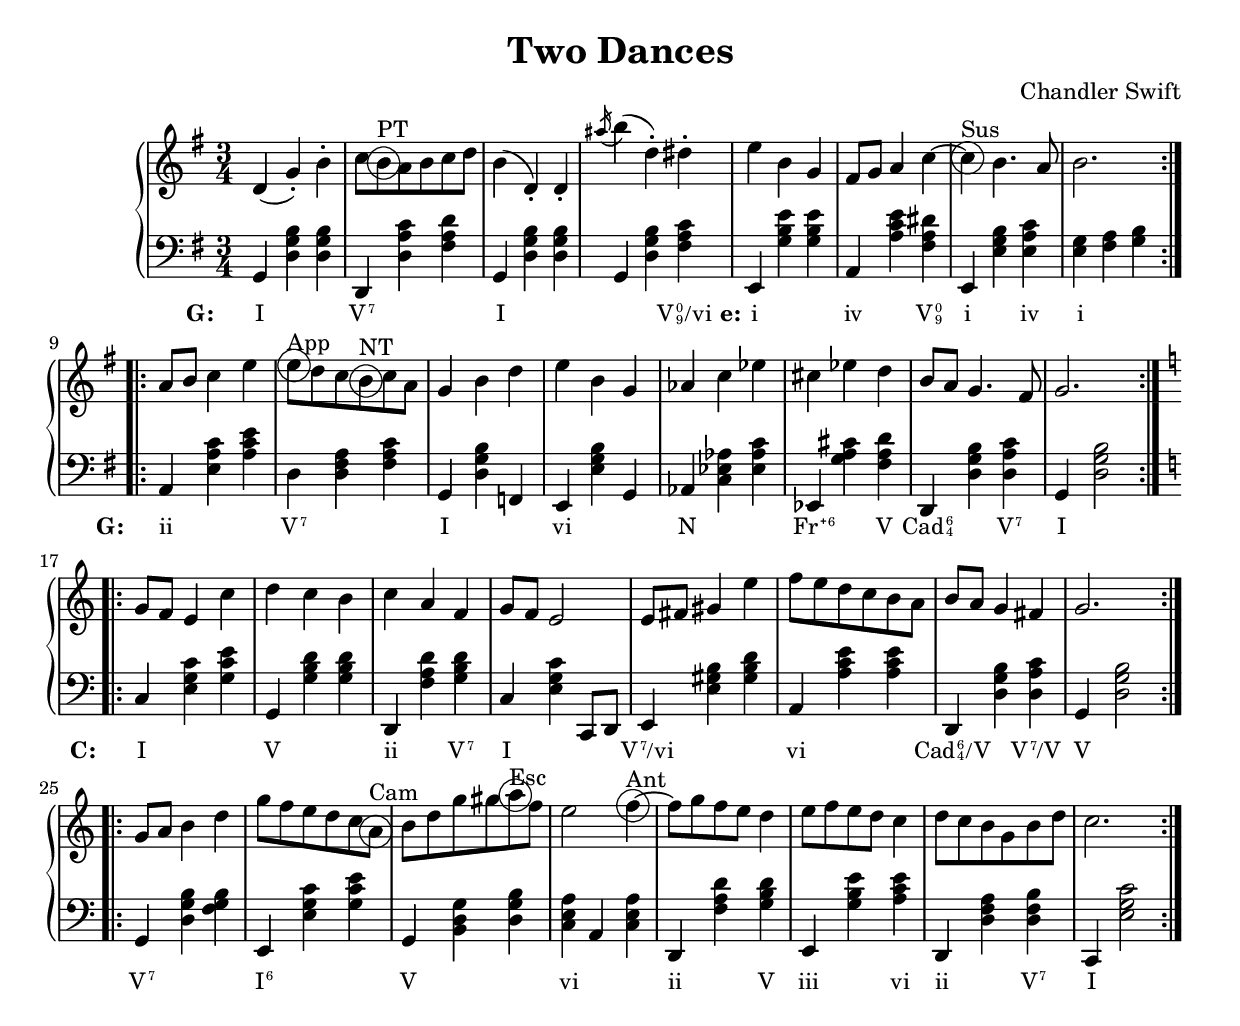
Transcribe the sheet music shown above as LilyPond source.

\version "2.18.2"
\language "english"

%% http://lsr.di.unimi.it/LSR/Item?id=710
%% see also http://lilypond.org/doc/v2.18/Documentation/notation/formatting-text

%%%%%%%%%%%%%%%%%%%%%%%%%%%%%%%%%%%%%%%%%%%%%%%%%%%%%%%%%%%%%%%%%%%%%%%%%%%%%%%%
%% A function to create Roman numerals for harmonic analysis.
%%
%% Syntax: \markup \rN { ...list of symbols... }
%%
%% List symbols in this order (as needed): Roman numeral, quality, top number of
%% inversion symbol, bottom number, "/" (if secondary function), Roman numeral.
%%
%% "bVII" creates flat VII; "svi" creates sharp vi; "Ab" creates A-flat; "As" A-sharp
%%
%% Qualities: use "o" for diminished, "h" for half-diminished,
%% "+" for augmented, "b" for flat.  Use any combination of "M" and "m":
%% M, m, MM7, Mm, mm, Mmm9, etc. Added-note chords: add, add6, etc.
%%%%%%%%%%%%%%%%%%%%%%%%%%%%%%%%%%%%%%%%%%%%%%%%%%%%%%%%%%%%%%%%%%%%%%%%%%%%%%%%

#(define rN-size -1) %% change to vary size of numerals

#(define scaling (magstep rN-size))

%%% change constant to adjust distance between characters
#(define X-separation (* scaling 0.2)) 

%%% symmetrical distance between inversion figures and midline
#(define inversion-Y-separation (* scaling 0.1)) 

#(define dim
   (markup
    #:override `(thickness . ,scaling)
    #:draw-circle (* scaling 0.25) (* scaling 0.1) #f))

#(define half-dim
   (markup
    #:override `(thickness . ,scaling)
    #:combine
    (#:combine dim 
               #:draw-line `(,(* scaling -0.3) . ,(* scaling -0.3)))
    #:draw-line `(,(* scaling 0.3) . ,(* scaling 0.3))))

#(define augmented
   (markup
    #:override `(thickness . ,scaling)
    #:combine
    (#:combine #:draw-line `(,(* scaling -0.25) . 0) 
               #:draw-line `(0 . ,(* scaling -0.25)))
    (#:combine #:draw-line `(,(* scaling 0.25) . 0) 
               #:draw-line `(0 . ,(* scaling 0.25)))))

#(define (acc? str num) (string? number?)
   (eq? num (string-index str (char-set #\b #\s #\n)))) %% checks for accidental

#(define acc `((#\b . ,(markup #:flat))
               (#\s . ,(markup #:sharp))
               (#\n . ,(markup #:natural))))

#(define-markup-command (rN layout props symbols) (markup-list?)
   ;; isolate and normalize segment of list before slash (if any)
   (let* ((up-to-slash (car (split-list-by-separator symbols (lambda (x) (equal? x "/")))))
          (first-part (append up-to-slash (make-list (- 4 (length up-to-slash)) "")))
          (normalized
           (if (or (string-index (cadr first-part) (string->char-set "mMaAdD"))
                   (not (null? (lset-intersection equal? '("o" "h" "+" "b") (cdr first-part)))))
               first-part
               (list (car first-part) "" (cadr first-part) (caddr first-part))))
          (base (car normalized))
          (quality (cadr normalized))
          (quality-marker
           (cond ((equal? "o" quality) (markup #:raise (* 0.5 scaling) dim))
                 ((equal? "h" quality) (markup #:raise (* 0.5 scaling) half-dim))
                 ((equal? "+" quality) (markup #:raise (* 0.5 scaling) augmented))
                 ((equal? "b" quality) (markup #:raise (* 0.5 scaling) #:flat))
                 ((equal? "" quality) (markup #:null))
                 (else (markup quality))))
          (upper (caddr normalized))
          (lower (cadddr normalized))
          ;; isolate slash and what follows
          (second-part (if (member "/" symbols) (member "/" symbols) '("" "")))
          (rN-two (cadr second-part))
          (base-stencil
           (interpret-markup layout
                             (cons (list `(word-space . ,X-separation) `(font-size . ,rN-size)) props)
                             (markup base)))
          ;; calculate Y midpoint of base (for positioning quality and inversion)
          (vertical-offset (/ (interval-length (ly:stencil-extent base-stencil Y)) 2))
          (inversion-stencil
           (if (equal? lower "")
               (ly:stencil-translate-axis (interpret-markup layout
                                                            (cons (list `(word-space . ,X-separation)) props)
                                                            (markup #:fontsize (- rN-size 5) upper))
                                          inversion-Y-separation Y)

               (ly:stencil-aligned-to
                (ly:stencil-combine-at-edge
                 (interpret-markup layout
                                   (cons (list `(word-space . ,X-separation)) props)
                                   (markup #:fontsize (- rN-size 5) upper))
                 Y DOWN
                 (interpret-markup layout
                                   (cons (list `(word-space . ,X-separation)) props)
                                   (markup #:fontsize (- rN-size 5) lower))
                 (* 2 inversion-Y-separation))
                Y CENTER)))
          (quality-marker-stencil
           (ly:stencil-translate-axis (interpret-markup layout
                                                        (cons (list `(word-space . ,X-separation)) props)
                                                        (markup #:fontsize (- rN-size 5) quality-marker))
                                      inversion-Y-separation Y))
          
          ;; base, quality marker, and inversion
          (one
           (ly:stencil-combine-at-edge

            (ly:stencil-combine-at-edge
             (interpret-markup layout
                               (cons (list `(word-space . ,X-separation)) props)
                               ;; accommodates an accidental either before or after
                               (cond ((acc? base 0)
                                      (markup #:fontsize (- rN-size 4)
                                              #:raise (* 2 vertical-offset) #:vcenter
                                              (assoc-ref acc (string-ref base 0))
                                              #:fontsize rN-size (substring base 1)))

                                     ((acc? base (1- (string-length base)))
                                      (markup #:fontsize rN-size
                                              (substring base 0 (1- (string-length base)))
                                              #:fontsize (- rN-size 4) #:raise (/ scaling 2)
                                              (assoc-ref acc (string-ref base (1- (string-length base))))))

                                     (else (markup #:fontsize rN-size base))))
             X RIGHT
             (ly:stencil-translate-axis quality-marker-stencil vertical-offset Y) 
             (if (equal? "" quality) 0 X-separation))

            X RIGHT
            (ly:stencil-translate-axis inversion-stencil vertical-offset Y)
            (if (equal? "" upper) 0 X-separation)))

          ;; slash and after
          (two
           (ly:stencil-combine-at-edge
            (interpret-markup layout
                              (cons (list `(word-space . ,X-separation) `(font-size . ,rN-size)) props)
                              (if (equal? "" lower)
                                  (markup (car second-part))
                                  (markup #:hspace X-separation (car second-part))))
            X RIGHT
            (interpret-markup layout
                              (cons (list `(word-space . ,X-separation)) props)
                              (cond ((acc? rN-two 0)
                                     (markup #:fontsize (- rN-size 4)
                                             #:raise scaling (assoc-ref acc (string-ref rN-two 0))
                                             #:fontsize rN-size (substring rN-two 1)))

                                    ((acc? rN-two (1- (string-length rN-two)))
                                     (markup #:fontsize rN-size
                                             (substring rN-two 0 (1- (string-length rN-two)))
                                             #:fontsize (- rN-size 4) #:raise (/ scaling 2)
                                             (assoc-ref acc (string-ref rN-two (1- (string-length rN-two))))))

                                    (else (markup #:fontsize rN-size rN-two))))
            X-separation)))

     (if (equal? rN-two "")
         one
         (ly:stencil-combine-at-edge one X RIGHT two 0))))

% http://lilypond.org/doc/v2.18/Documentation/snippets/editorial-annotations#editorial-annotations-drawing-circles-around-note-heads

circle =
\once \override NoteHead.stencil = #(lambda (grob)
    (let* ((note (ly:note-head::print grob))
           (combo-stencil (ly:stencil-add
               note
               (circle-stencil note 0.1 0.8))))
          (ly:make-stencil (ly:stencil-expr combo-stencil)
            (ly:stencil-extent note X)
            (ly:stencil-extent note Y))))


\header {
  title = "Two Dances"
  composer = "Chandler Swift"
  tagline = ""
}

noWarning = \override NoteColumn #'ignore-collision = ##t 

dance_one_analysis = \lyricmode {
  \set stanza = #"G:     " % use spaces to adjust position of key indication
  \markup \rN { I } \skip 2
  \markup \rN { V 7 } \skip 2 
  \markup \rN { I } \skip 1 
  \markup \center-align \rN { V 0 9 / vi  }

  \set stanza = #" e:"
  \markup \rN { i } \skip 2
  \markup \rN { iv } \skip 4
  \markup \rN { V 0 9 }
  \markup \rN { i } \skip 4
  \markup \rN { iv }
  \markup \rN { i } \skip 2

  \set stanza = #"G:    "
  \markup \rN { ii } \skip 2
  \markup \rN { V 7 } \skip 2
  \markup \rN { I } \skip 2
  \markup \rN { vi } \skip 2

  \markup \rN { N } \skip 2
  \markup \center-align \rN { Fr + 6 } \skip 4
  \markup \rN { V }
  \markup \rN { Cad 6 4 } \skip 4
  \markup \rN { V 7 }
  \markup \rN { I } \skip 2
}

dance_two_analysis = \lyricmode {
  \set stanza = #"C:     "
  \markup \rN { I } \skip 2
  \markup \rN { V } \skip 2
  \markup \rN { ii } \skip 4
  \markup \rN { V 7 }
  \markup \rN { I } \skip 2

  \markup \rN { V 7 / vi } \skip 2
  \markup \rN { vi } \skip 2
  \markup \center-align \rN { Cad 6 4 / V } \skip 4
  \markup \center-align \rN { V 7 / V }
  \markup \rN { V } \skip 2

  \markup \rN { V 7 } \skip 2
  \markup \rN { I 6 } \skip 2
  \markup \rN { V } \skip 2
  \markup \rN { vi } \skip 2

  \markup \rN { ii } \skip 4
  \markup \rN { V }
  \markup \rN { iii } \skip 4
  \markup \rN { vi }
  \markup \rN { ii } \skip 4
  \markup \rN { V 7 }
  \markup \rN { I }
}

dance_one_melody = {
  \key g \major
  \time 3/4
  \repeat volta 2 {
    d4( g-.) b-. | c8 \circle b^"PT" a b c d | b4( d,-.) d-. | \acciaccatura as''16 b4( d,-.) ds-. |
    e b g | fs8 g a4 c~ | \circle c^"Sus" b4. a8 | b2. | \break
  }
  \repeat volta 2 {
    a8 b c4 e | \circle e8^"App" d c \circle b^"NT" c a | g4 b d | e b g |
    af c ef | cs ef d | b8 a g4. fs8 | g2. \break
  }
}

dance_two_melody = {
  \key c \major
  \repeat volta 2 {
    g8 f e4 c' | d c b | c a f | g8 f e2 |
    e8 fs gs4 e' | f8 e d c b a | b a g4 fs | g2. | \break
  }
  \repeat volta 2 {
    g8 a b4 d | g8 f e d c \circle a^"Cam" | b d g gs \circle a^"Esc" f | e2 \circle f4~^"Ant" |
    f8 g f e d4 | e8 f e d c4 | d8 c b g b d | c2. |
  }
}

dance_one_accompaniment = {
  \key g \major
  \repeat volta 2 {
    g,,=,4 <d' g b> <d g b> | d, <d' a' c> <fs a d> | g, <d' g b> <d g b> | g, <d' g b> <fs a c> |
    e, <g' b e> <g b e> | a, <a' c e> <fs a ds> | e, <e' g b>  <e a c> | <e g> <fs a> <g b> | 
  }
  \repeat volta 2 {
    a,4 <e' a c> <a c e> | d, <d fs a> <fs a c> | g, <d' g b> f, | e <e' g b> g, |
    af <c ef af> <ef af c> | ef, <g' a cs> <fs a d> | d, <d' g b> <d a' c> | g, <d' g b>2 |
  }
}
dance_two_accompaniment = {
  \key c \major
  \repeat volta 2 {
    c=4 <e g c> <g c e> | g, <g' b d> <g b d> | d, <f' a d> <g b d> | c, <e g c> c,8 d | 
    e4 <e' gs b> <gs b d> | a, <a' c e> <a c e> | d,, <d' g b> <d a' c> | g, <d' g b>2 | 

  }
  \repeat volta 2 {
    g,4 <d' g b> <f g b> | e, <e' g c> <g c e> | g, <b d g> <d g b> | <c e a> a <c e a> |
    d, <f' a d> <g b d> | e, <g' b e> <a c e> | d,, <d' f a> <d f b> | c, <e' g c>2 
  }
}

\score {
  \relative c' {
    \new PianoStaff <<
      \new Staff {
        \dance_one_melody
        \dance_two_melody
      }
      \new Staff <<
        \clef "bass"
        << {
          \dance_one_accompaniment
          \dance_two_accompaniment
        } \new Lyrics { \dance_one_analysis \dance_two_analysis } 
        >>    
      >>
    >>
  }
  \midi { \tempo 4 = 120 }
  \layout{}
}
